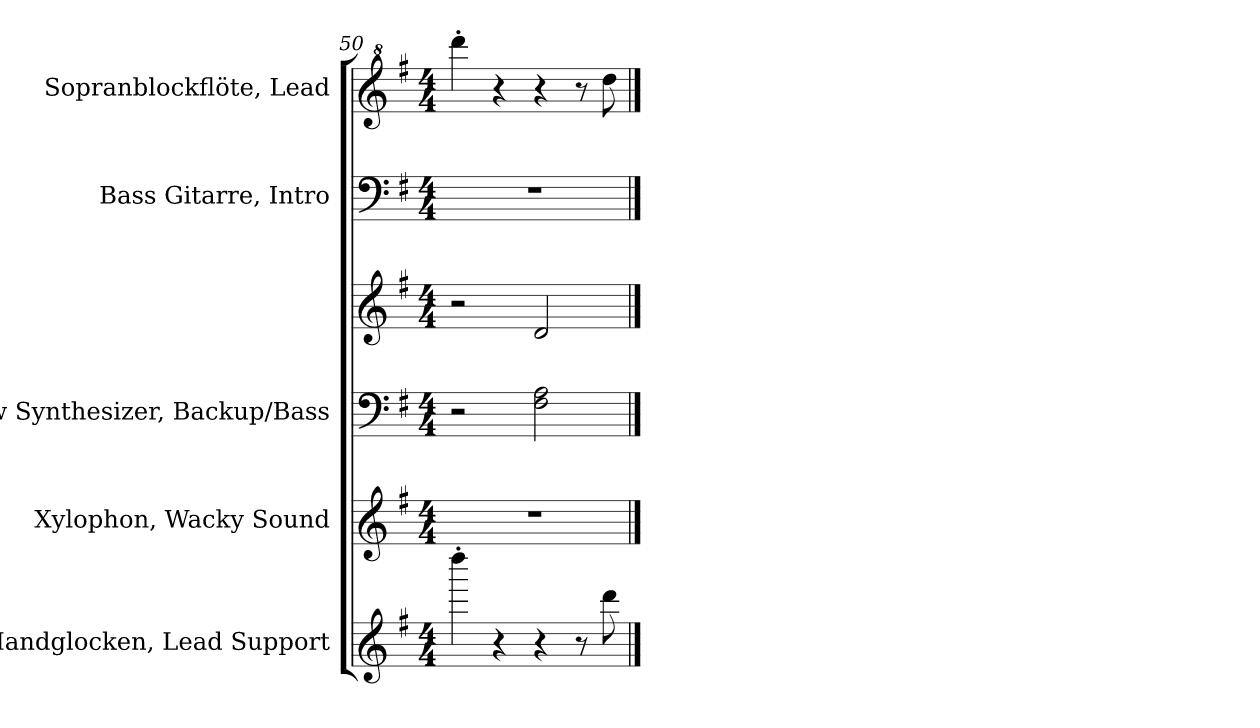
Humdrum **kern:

**kern	**kern	**kern	**kern	**kern	**kern
*part5	*part4	*part3	*part3	*part2	*part1
*staff6	*staff5	*staff4	*staff3	*staff2	*staff1
*I"Handglocken, Lead Support	*I"Xylophon, Wacky Sound	*I"Saw Synthesizer, Backup/Bass	*	*I"Bass Gitarre, Intro	*I"Sopranblockflöte, Lead
*I'Hgl.	*I'Xyl.	*I'Synth.	*	*I'B. Git.	*I'S.bfl.
!!LO:PB:g=z
*clefG2	*clefG2	*clefF4	*clefG2	*clefF4	*clefG^2
*	*ITrd-7c-12	*	*	*ITrd7c12	*
*k[f#]	*k[f#]	*k[f#]	*k[f#]	*k[f#]	*k[f#]
*M4/4	*M4/4	*M4/4	*M4/4	*M4/4	*M4/4
=50	=50	=50	=50	=50	=50
4dddd'\	1r	2r	2r	1r	4dddd'\
4r	.	.	.	.	4r
4r	.	2F#\ 2A\	2d/	.	4r
8r	.	.	.	.	8r
8ddd\	.	.	.	.	8ddd\
==	==	==	==	==	==
*-	*-	*-	*-	*-	*-
